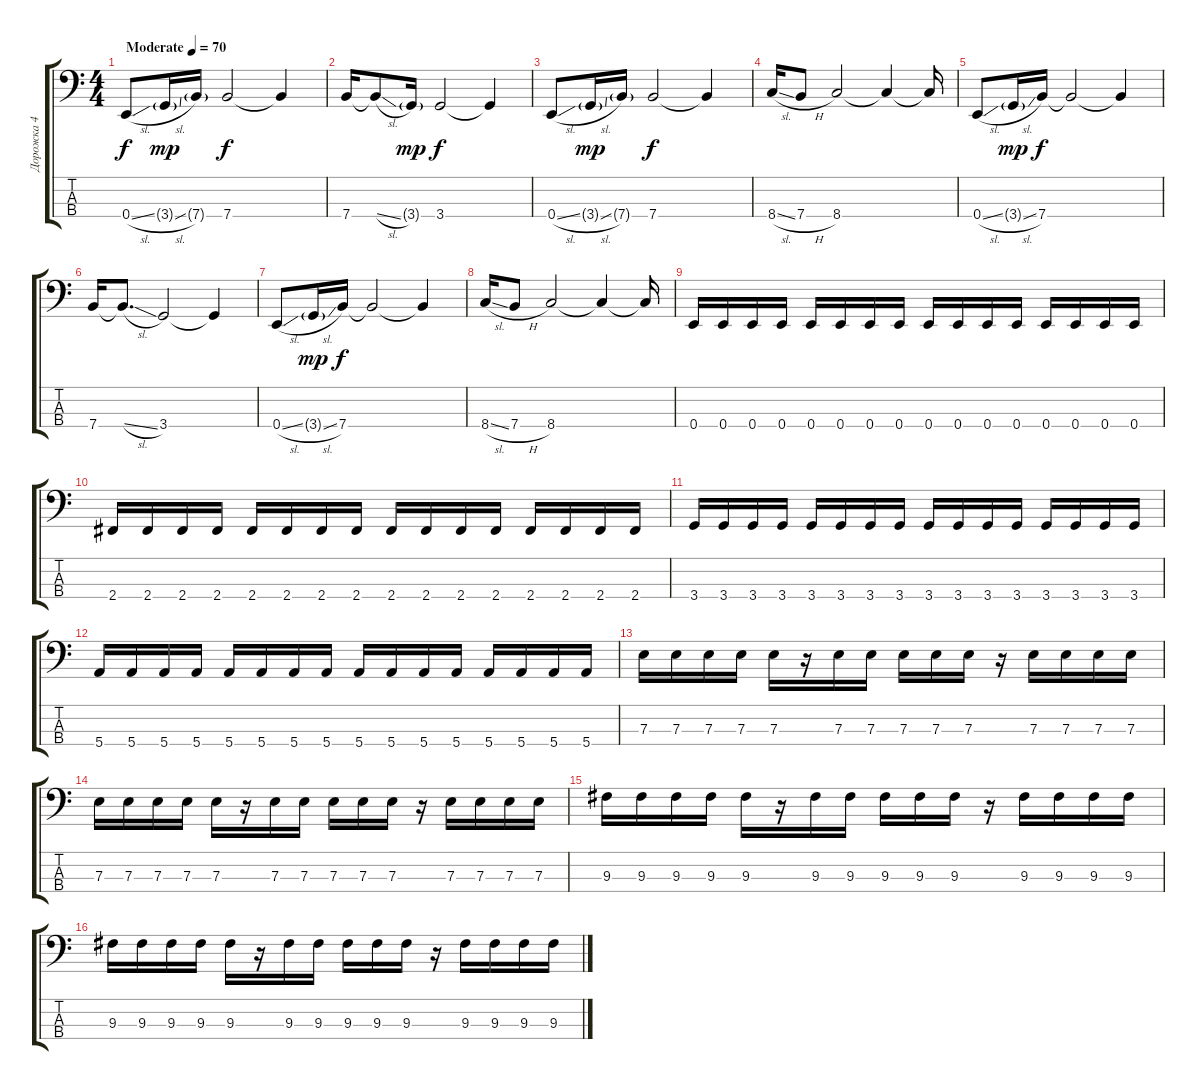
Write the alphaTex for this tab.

\track ("Дорожка 4" "Дорожка 4") {instrument electricbasspick}
\staff {score tabs}
\tuning (G2 D2 A1 E1) {hide}
\ts (4 4)
\tempo (70 "Moderate")
\clef f4
\ks c
0.4{sl}.8{dy f instrument electricbasspick} 3.4{sl g}.16{dy mp} 7.4{g}.16 7.4.2{dy f} 7.4{t}.4 |
7.4.16 7.4{sl t}.8 3.4{g}.16{dy mp} 3.4.2{dy f} 3.4{t}.4 |
0.4{sl}.8 3.4{sl g}.16{dy mp} 7.4{g}.16 7.4.2{dy f} 7.4{t}.4 |
8.4{sl}.16 7.4{h}.8 8.4.2 8.4{t}.4 8.4{t}.16 |
0.4{sl}.8 3.4{sl g}.16{dy mp} 7.4.16{dy f} 7.4{t}.2 7.4{t}.4 |
7.4.16 7.4{sl t}.8{d} 3.4.2 3.4{t}.4 |
0.4{sl}.8 3.4{sl g}.16{dy mp} 7.4.16{dy f} 7.4{t}.2 7.4{t}.4 |
8.4{sl}.16 7.4{h}.8 8.4.2 8.4{t}.4 8.4{t}.16 |
0.4.16 0.4.16 0.4.16 0.4.16 0.4.16 0.4.16 0.4.16 0.4.16 0.4.16 0.4.16 0.4.16 0.4.16 0.4.16 0.4.16 0.4.16 0.4.16 |
2.4.16 2.4.16 2.4.16 2.4.16 2.4.16 2.4.16 2.4.16 2.4.16 2.4.16 2.4.16 2.4.16 2.4.16 2.4.16 2.4.16 2.4.16 2.4.16 |
3.4.16 3.4.16 3.4.16 3.4.16 3.4.16 3.4.16 3.4.16 3.4.16 3.4.16 3.4.16 3.4.16 3.4.16 3.4.16 3.4.16 3.4.16 3.4.16 |
5.4.16 5.4.16 5.4.16 5.4.16 5.4.16 5.4.16 5.4.16 5.4.16 5.4.16 5.4.16 5.4.16 5.4.16 5.4.16 5.4.16 5.4.16 5.4.16 |
7.3.16 7.3.16 7.3.16 7.3.16 7.3.16 r.16 7.3.16 7.3.16 7.3.16 7.3.16 7.3.16 r.16 7.3.16 7.3.16 7.3.16 7.3.16 |
7.3.16 7.3.16 7.3.16 7.3.16 7.3.16 r.16 7.3.16 7.3.16 7.3.16 7.3.16 7.3.16 r.16 7.3.16 7.3.16 7.3.16 7.3.16 |
9.3.16 9.3.16 9.3.16 9.3.16 9.3.16 r.16 9.3.16 9.3.16 9.3.16 9.3.16 9.3.16 r.16 9.3.16 9.3.16 9.3.16 9.3.16 |
9.3.16 9.3.16 9.3.16 9.3.16 9.3.16 r.16 9.3.16 9.3.16 9.3.16 9.3.16 9.3.16 r.16 9.3.16 9.3.16 9.3.16 9.3.16
